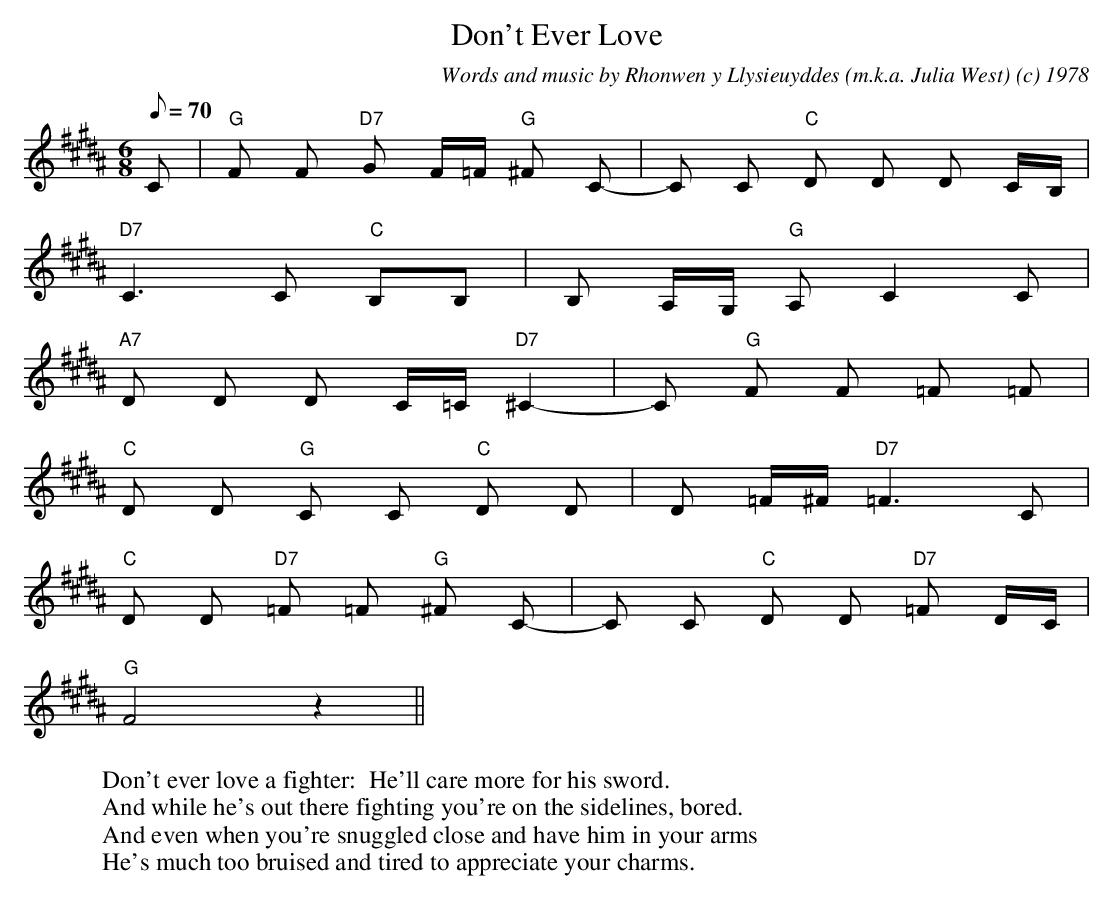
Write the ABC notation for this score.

X:1
T:Don't Ever Love
M:6/8
L:1/8
Q:70
C:Words and music by Rhonwen y Llysieuyddes (m.k.a. Julia West) (c) 1978
W:Don't ever love a fighter:  He'll care more for his sword.
W:And while he's out there fighting you're on the sidelines, bored.
W:And even when you're snuggled close and have him in your arms
W:He's much too bruised and tired to appreciate your charms.
K:B
C|"G"F F "D7" G F/2=F/2 "G" ^F C-|C C "C" D D D C/2B,/2|
"D7" C3 C "C" B,B,|B, A,/2G,/2 "G" A, C2 C|
"A7" D D D C/2=C/2 "D7" ^C2-|C "G" F F =F =F|
"C" D D "G" C C "C" D D| D =F/2^F/2 "D7" =F3 C|
"C" D D "D7" =F =F "G" ^F C-|C C "C" D D "D7" =F D/2C/2|
"G" F4 z2||
